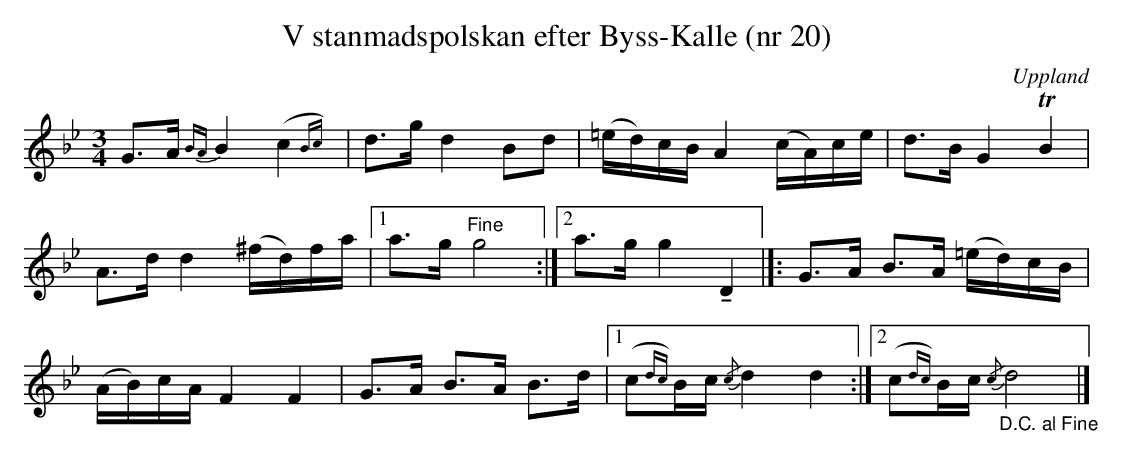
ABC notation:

X:1
T: V stanmadspolskan efter Byss-Kalle (nr 20)
O: Uppland
M: 3/4
L: 1/16
K: Gm
G2>A2 {BA}B4 (c4{Bc}) | d2>g2 d4 B2d2 | (=ed)cB A4 (cA)ce | d2>B2 G4 !trill!B4 |
A2>d2 d4 (^fd)fa |1 a2>g2 "^Fine" g8 :|2 a2>g2 g4 !tenuto!D4 |]: G2>A2 B2>A2 (=ed)cB |
(AB)cA F4 F4 | G2>A2 B2>A2 B2>d2 |1 (c2{dc})Bc {/c}d4 d4 :|2 (c2{dc})Bc "_D.C. al Fine"{/c}d8 |]
